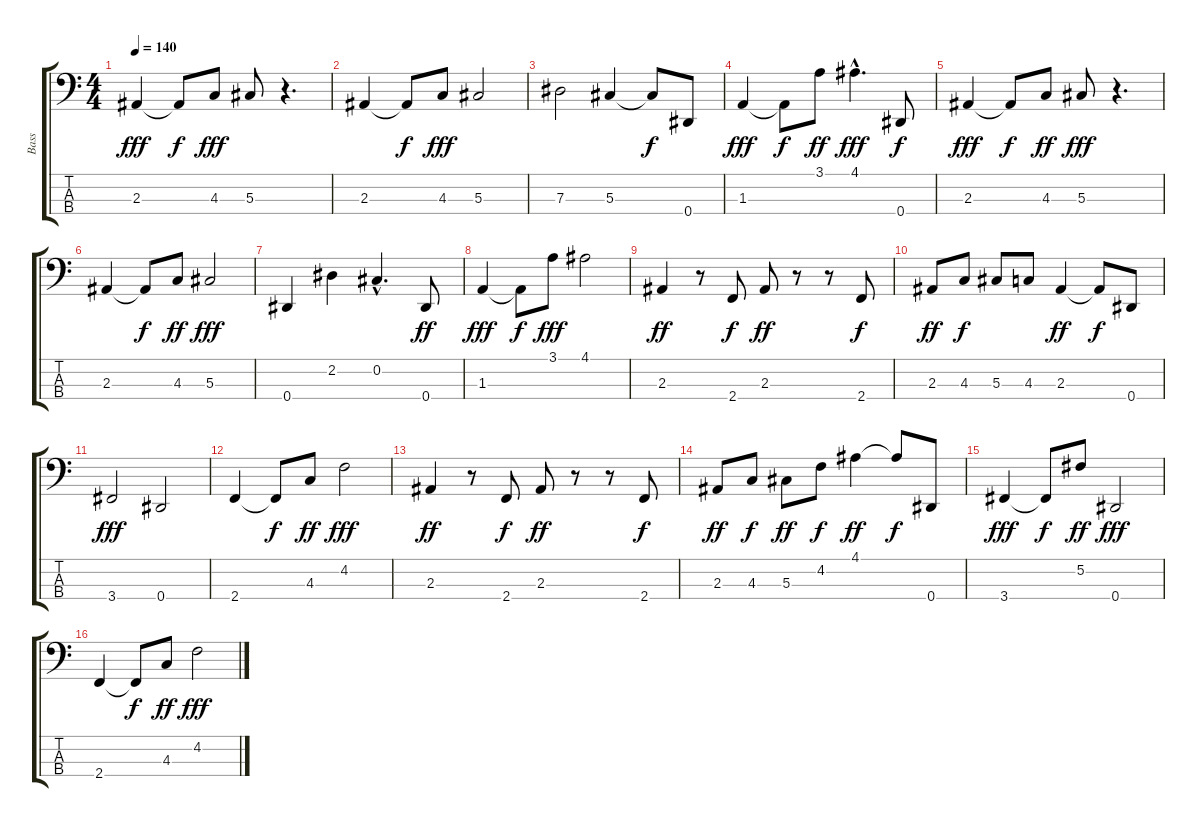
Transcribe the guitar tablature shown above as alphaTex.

\track ("Bass" "Bass") {instrument electricbasspick}
\staff {score tabs}
\tuning (Gb2 Db2 Ab1 Eb1) {hide}
\ts (4 4)
\tempo 140
\clef f4
\ks c
2.3.4{dy fff} 2.3{t}.8{dy f} 4.3.8{dy fff} 5.3.8 r.4{d} |
2.3.4 2.3{t}.8{dy f} 4.3.8{dy fff} 5.3.2 |
7.3.2 5.3.4 5.3{t}.8{dy f} 0.4.8 |
1.3.4{dy fff} 1.3{t}.8{dy f} 3.1.8{dy ff} 4.1{hac}.4{d dy fff} 0.4.8{dy f} |
2.3.4{dy fff} 2.3{t}.8{dy f} 4.3.8{dy ff} 5.3.8{dy fff} r.4{d} |
2.3.4 2.3{t}.8{dy f} 4.3.8{dy ff} 5.3.2{dy fff} |
0.4.4 2.2.4 0.2{hac}.4{d} 0.4.8{dy ff} |
1.3.4{dy fff} 1.3{t}.8{dy f} 3.1.8{dy fff} 4.1.2 |
2.3.4{dy ff} r.8 2.4.8{dy f} 2.3.8{dy ff} r.8 r.8 2.4.8{dy f} |
2.3.8{dy ff} 4.3.8{dy f} 5.3.8 4.3.8 2.3.4{dy ff} 2.3{t}.8{dy f} 0.4.8 |
3.4.2{dy fff} 0.4.2 |
2.4.4 2.4{t}.8{dy f} 4.3.8{dy ff} 4.2.2{dy fff} |
2.3.4{dy ff} r.8 2.4.8{dy f} 2.3.8{dy ff} r.8 r.8 2.4.8{dy f} |
2.3.8{dy ff} 4.3.8{dy f} 5.3.8{dy ff} 4.2.8{dy f} 4.1.4{dy ff} 4.1{t}.8{dy f} 0.4.8 |
3.4.4{dy fff} 3.4{t}.8{dy f} 5.2.8{dy ff} 0.4.2{dy fff} |
2.4.4 2.4{t}.8{dy f} 4.3.8{dy ff} 4.2.2{dy fff}
